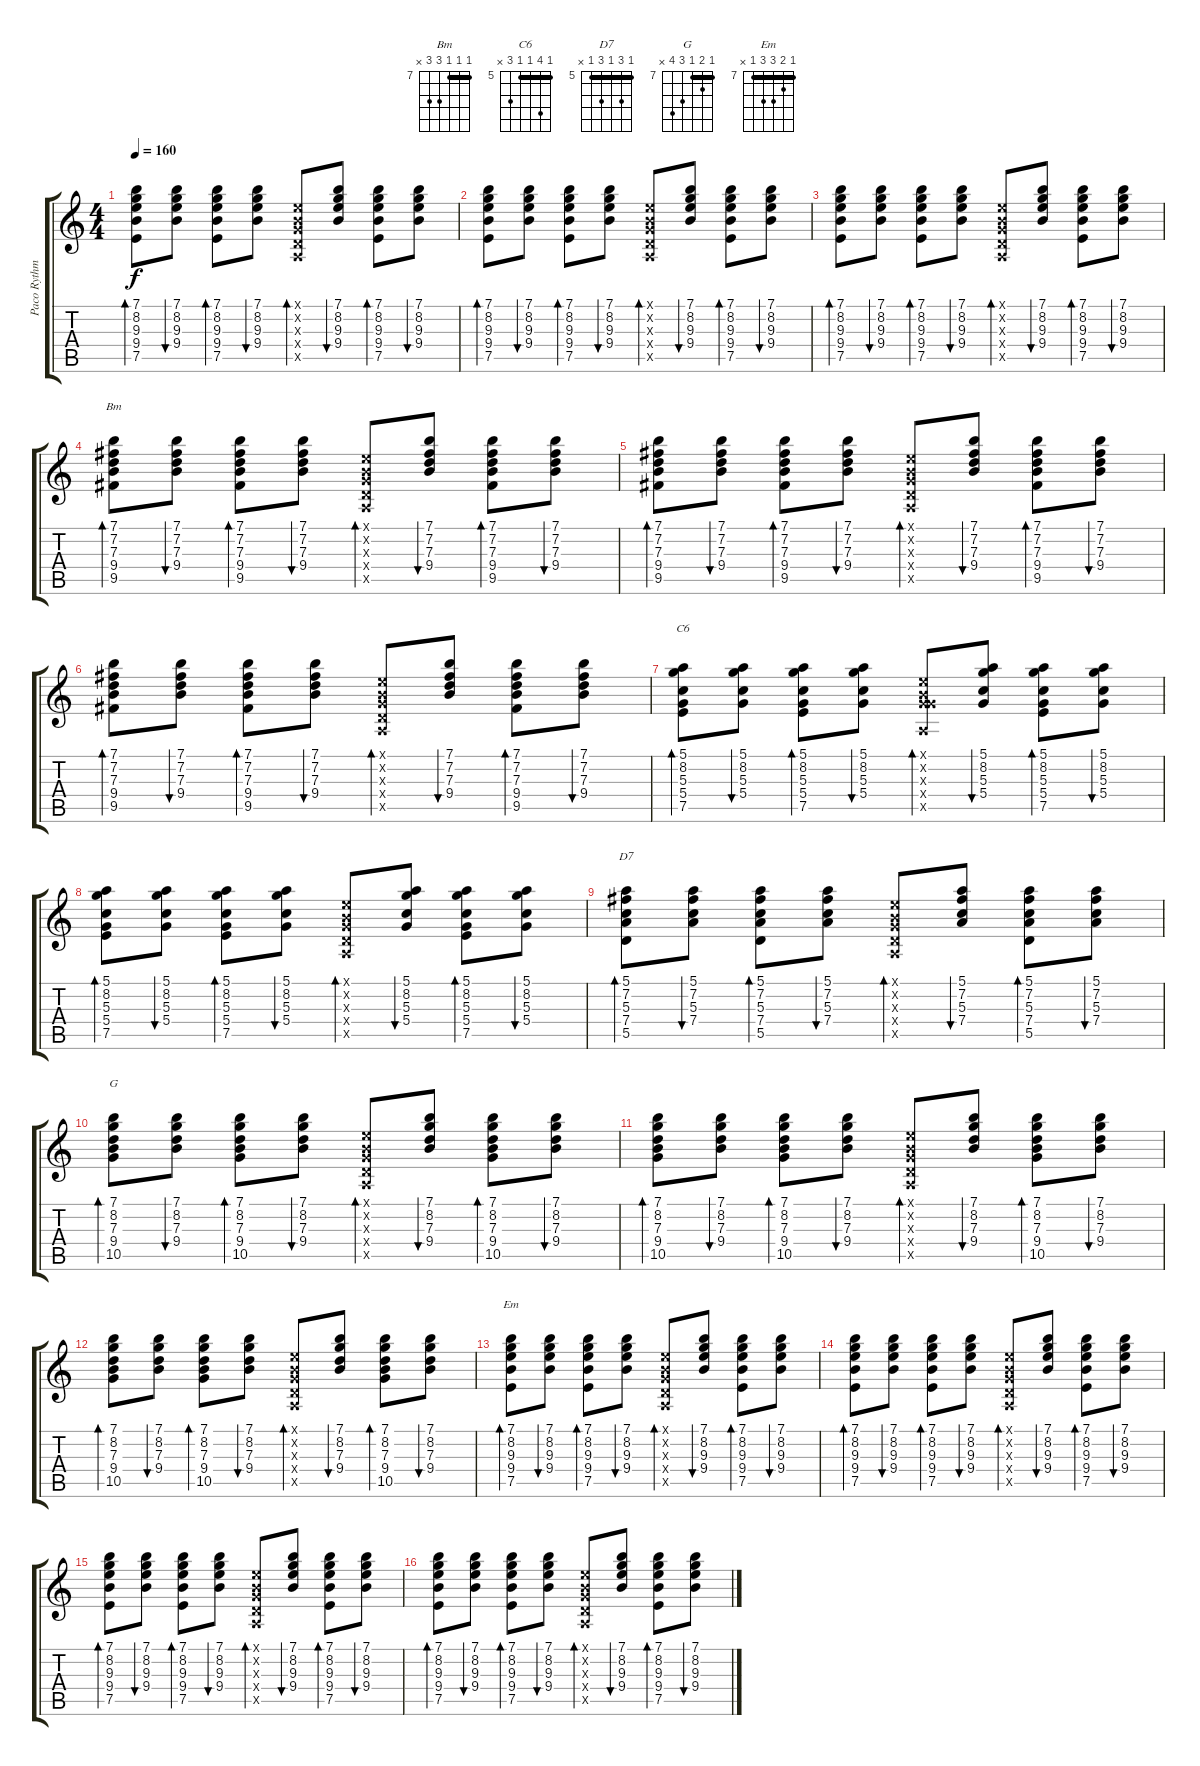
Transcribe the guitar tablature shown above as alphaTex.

\track ("Paco Rythm" "Paco Rythm") {instrument acousticguitarnylon}
\staff {score tabs}
\tuning (E4 B3 G3 D3 A2 E2) {hide}
\chord ("Bm" 7 7 7 9 9 x) {firstfret 7 barre 7}
\chord ("C6" 5 8 5 5 7 x) {firstfret 5 barre 5}
\chord ("D7" 5 7 5 7 5 x) {firstfret 5 barre 5}
\chord ("G" 7 8 7 9 10 x) {firstfret 7 barre 7}
\chord ("Em" 7 8 9 9 7 x) {firstfret 7 barre 7}
\ts (4 4)
\tempo 160
\clef g2
\ks c
(7.1 8.2 9.3 9.4 7.5).8{bd 60 dy f} (7.1 8.2 9.3 9.4).8{bu 60} (7.1 8.2 9.3 9.4 7.5).8{bd 60} (7.1 8.2 9.3 9.4).8{bu 60} (0.1{x} 0.2{x} 0.3{x} 0.4{x} 0.5{x}).8{bd 60} (7.1 8.2 9.3 9.4).8{bu 60} (7.1 8.2 9.3 9.4 7.5).8{bd 60} (7.1 8.2 9.3 9.4).8{bu 60} |
(7.1 8.2 9.3 9.4 7.5).8{bd 60} (7.1 8.2 9.3 9.4).8{bu 60} (7.1 8.2 9.3 9.4 7.5).8{bd 60} (7.1 8.2 9.3 9.4).8{bu 60} (0.1{x} 0.2{x} 0.3{x} 0.4{x} 0.5{x}).8{bd 60} (7.1 8.2 9.3 9.4).8{bu 60} (7.1 8.2 9.3 9.4 7.5).8{bd 60} (7.1 8.2 9.3 9.4).8{bu 60} |
(7.1 8.2 9.3 9.4 7.5).8{bd 60} (7.1 8.2 9.3 9.4).8{bu 60} (7.1 8.2 9.3 9.4 7.5).8{bd 60} (7.1 8.2 9.3 9.4).8{bu 60} (0.1{x} 0.2{x} 0.3{x} 0.4{x} 0.5{x}).8{bd 60} (7.1 8.2 9.3 9.4).8{bu 60} (7.1 8.2 9.3 9.4 7.5).8{bd 60} (7.1 8.2 9.3 9.4).8{bu 60} |
(7.1 7.2 7.3 9.4 9.5).8{bd 60 ch "Bm"} (7.1 7.2 7.3 9.4).8{bu 60} (7.1 7.2 7.3 9.4 9.5).8{bd 60} (7.1 7.2 7.3 9.4).8{bu 60} (0.1{x} 0.2{x} 0.3{x} 0.4{x} 0.5{x}).8{bd 60} (7.1 7.2 7.3 9.4).8{bu 60} (7.1 7.2 7.3 9.4 9.5).8{bd 60} (7.1 7.2 7.3 9.4).8{bu 60} |
(7.1 7.2 7.3 9.4 9.5).8{bd 60} (7.1 7.2 7.3 9.4).8{bu 60} (7.1 7.2 7.3 9.4 9.5).8{bd 60} (7.1 7.2 7.3 9.4).8{bu 60} (0.1{x} 0.2{x} 0.3{x} 0.4{x} 0.5{x}).8{bd 60} (7.1 7.2 7.3 9.4).8{bu 60} (7.1 7.2 7.3 9.4 9.5).8{bd 60} (7.1 7.2 7.3 9.4).8{bu 60} |
(7.1 7.2 7.3 9.4 9.5).8{bd 60} (7.1 7.2 7.3 9.4).8{bu 60} (7.1 7.2 7.3 9.4 9.5).8{bd 60} (7.1 7.2 7.3 9.4).8{bu 60} (0.1{x} 0.2{x} 0.3{x} 0.4{x} 0.5{x}).8{bd 60} (7.1 7.2 7.3 9.4).8{bu 60} (7.1 7.2 7.3 9.4 9.5).8{bd 60} (7.1 7.2 7.3 9.4).8{bu 60} |
(5.1 8.2 5.3 5.4 7.5).8{bd 60 ch "C6"} (5.1 8.2 5.3 5.4).8{bu 60} (5.1 8.2 5.3 5.4 7.5).8{bd 60} (5.1 8.2 5.3 5.4).8{bu 60} (0.1{x} 0.2{x} 0.3{x} 5.4{x} 0.5{x}).8{bd 60} (5.1 8.2 5.3 5.4).8{bu 60} (5.1 8.2 5.3 5.4 7.5).8{bd 60} (5.1 8.2 5.3 5.4).8{bu 60} |
(5.1 8.2 5.3 5.4 7.5).8{bd 60} (5.1 8.2 5.3 5.4).8{bu 60} (5.1 8.2 5.3 5.4 7.5).8{bd 60} (5.1 8.2 5.3 5.4).8{bu 60} (0.1{x} 0.2{x} 0.3{x} 0.4{x} 0.5{x}).8{bd 60} (5.1 8.2 5.3 5.4).8{bu 60} (5.1 8.2 5.3 5.4 7.5).8{bd 60} (5.1 8.2 5.3 5.4).8{bu 60} |
(5.1 7.2 5.3 7.4 5.5).8{bd 60 ch "D7"} (5.1 7.2 5.3 7.4).8{bu 60} (5.1 7.2 5.3 7.4 5.5).8{bd 60} (5.1 7.2 5.3 7.4).8{bu 60} (0.1{x} 0.2{x} 0.3{x} 0.4{x} 0.5{x}).8{bd 60} (5.1 7.2 5.3 7.4).8{bu 60} (5.1 7.2 5.3 7.4 5.5).8{bd 60} (5.1 7.2 5.3 7.4).8{bu 60} |
(7.1 8.2 7.3 9.4 10.5).8{bd 60 ch "G"} (7.1 8.2 7.3 9.4).8{bu 60} (7.1 8.2 7.3 9.4 10.5).8{bd 60} (7.1 8.2 7.3 9.4).8{bu 60} (0.1{x} 0.2{x} 0.3{x} 0.4{x} 0.5{x}).8{bd 60} (7.1 8.2 7.3 9.4).8{bu 60} (7.1 8.2 7.3 9.4 10.5).8{bd 60} (7.1 8.2 7.3 9.4).8{bu 60} |
(7.1 8.2 7.3 9.4 10.5).8{bd 60} (7.1 8.2 7.3 9.4).8{bu 60} (7.1 8.2 7.3 9.4 10.5).8{bd 60} (7.1 8.2 7.3 9.4).8{bu 60} (0.1{x} 0.2{x} 0.3{x} 0.4{x} 0.5{x}).8{bd 60} (7.1 8.2 7.3 9.4).8{bu 60} (7.1 8.2 7.3 9.4 10.5).8{bd 60} (7.1 8.2 7.3 9.4).8{bu 60} |
(7.1 8.2 7.3 9.4 10.5).8{bd 60} (7.1 8.2 7.3 9.4).8{bu 60} (7.1 8.2 7.3 9.4 10.5).8{bd 60} (7.1 8.2 7.3 9.4).8{bu 60} (0.1{x} 0.2{x} 0.3{x} 0.4{x} 0.5{x}).8{bd 60} (7.1 8.2 7.3 9.4).8{bu 60} (7.1 8.2 7.3 9.4 10.5).8{bd 60} (7.1 8.2 7.3 9.4).8{bu 60} |
(7.1 8.2 9.3 9.4 7.5).8{bd 60 ch "Em"} (7.1 8.2 9.3 9.4).8{bu 60} (7.1 8.2 9.3 9.4 7.5).8{bd 60} (7.1 8.2 9.3 9.4).8{bu 60} (0.1{x} 0.2{x} 0.3{x} 0.4{x} 0.5{x}).8{bd 60} (7.1 8.2 9.3 9.4).8{bu 60} (7.1 8.2 9.3 9.4 7.5).8{bd 60} (7.1 8.2 9.3 9.4).8{bu 60} |
(7.1 8.2 9.3 9.4 7.5).8{bd 60} (7.1 8.2 9.3 9.4).8{bu 60} (7.1 8.2 9.3 9.4 7.5).8{bd 60} (7.1 8.2 9.3 9.4).8{bu 60} (0.1{x} 0.2{x} 0.3{x} 0.4{x} 0.5{x}).8{bd 60} (7.1 8.2 9.3 9.4).8{bu 60} (7.1 8.2 9.3 9.4 7.5).8{bd 60} (7.1 8.2 9.3 9.4).8{bu 60} |
(7.1 8.2 9.3 9.4 7.5).8{bd 60} (7.1 8.2 9.3 9.4).8{bu 60} (7.1 8.2 9.3 9.4 7.5).8{bd 60} (7.1 8.2 9.3 9.4).8{bu 60} (0.1{x} 0.2{x} 0.3{x} 0.4{x} 0.5{x}).8{bd 60} (7.1 8.2 9.3 9.4).8{bu 60} (7.1 8.2 9.3 9.4 7.5).8{bd 60} (7.1 8.2 9.3 9.4).8{bu 60} |
(7.1 8.2 9.3 9.4 7.5).8{bd 60} (7.1 8.2 9.3 9.4).8{bu 60} (7.1 8.2 9.3 9.4 7.5).8{bd 60} (7.1 8.2 9.3 9.4).8{bu 60} (0.1{x} 0.2{x} 0.3{x} 0.4{x} 0.5{x}).8{bd 60} (7.1 8.2 9.3 9.4).8{bu 60} (7.1 8.2 9.3 9.4 7.5).8{bd 60} (7.1 8.2 9.3 9.4).8{bu 60}
